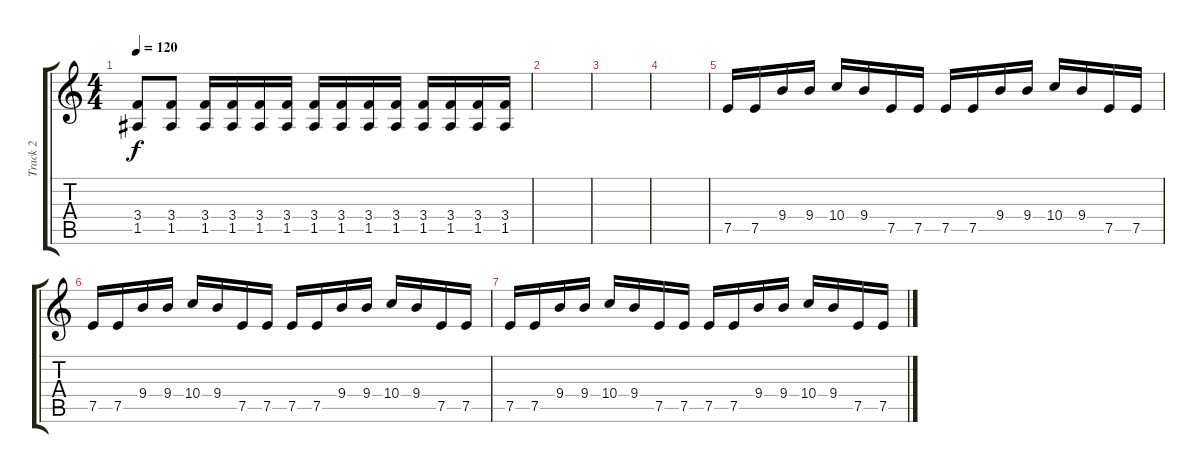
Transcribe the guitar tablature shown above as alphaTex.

\track ("Track 2" "Track 2") {instrument overdrivenguitar}
\staff {score tabs}
\tuning (E4 B3 G3 D3 A2 E2) {hide}
\ts (4 4)
\tempo 120
\clef g2
\ks aminor
(3.4 1.5).8{dy f} (3.4 1.5).8 (3.4 1.5).16 (3.4 1.5).16 (3.4 1.5).16 (3.4 1.5).16 (3.4 1.5).16 (3.4 1.5).16 (3.4 1.5).16 (3.4 1.5).16 (3.4 1.5).16 (3.4 1.5).16 (3.4 1.5).16 (3.4 1.5).16 |
|
|
|
7.5.16 7.5.16 9.4.16 9.4.16 10.4.16 9.4.16 7.5.16 7.5.16 7.5.16 7.5.16 9.4.16 9.4.16 10.4.16 9.4.16 7.5.16 7.5.16 |
7.5.16 7.5.16 9.4.16 9.4.16 10.4.16 9.4.16 7.5.16 7.5.16 7.5.16 7.5.16 9.4.16 9.4.16 10.4.16 9.4.16 7.5.16 7.5.16 |
7.5.16 7.5.16 9.4.16 9.4.16 10.4.16 9.4.16 7.5.16 7.5.16 7.5.16 7.5.16 9.4.16 9.4.16 10.4.16 9.4.16 7.5.16 7.5.16
